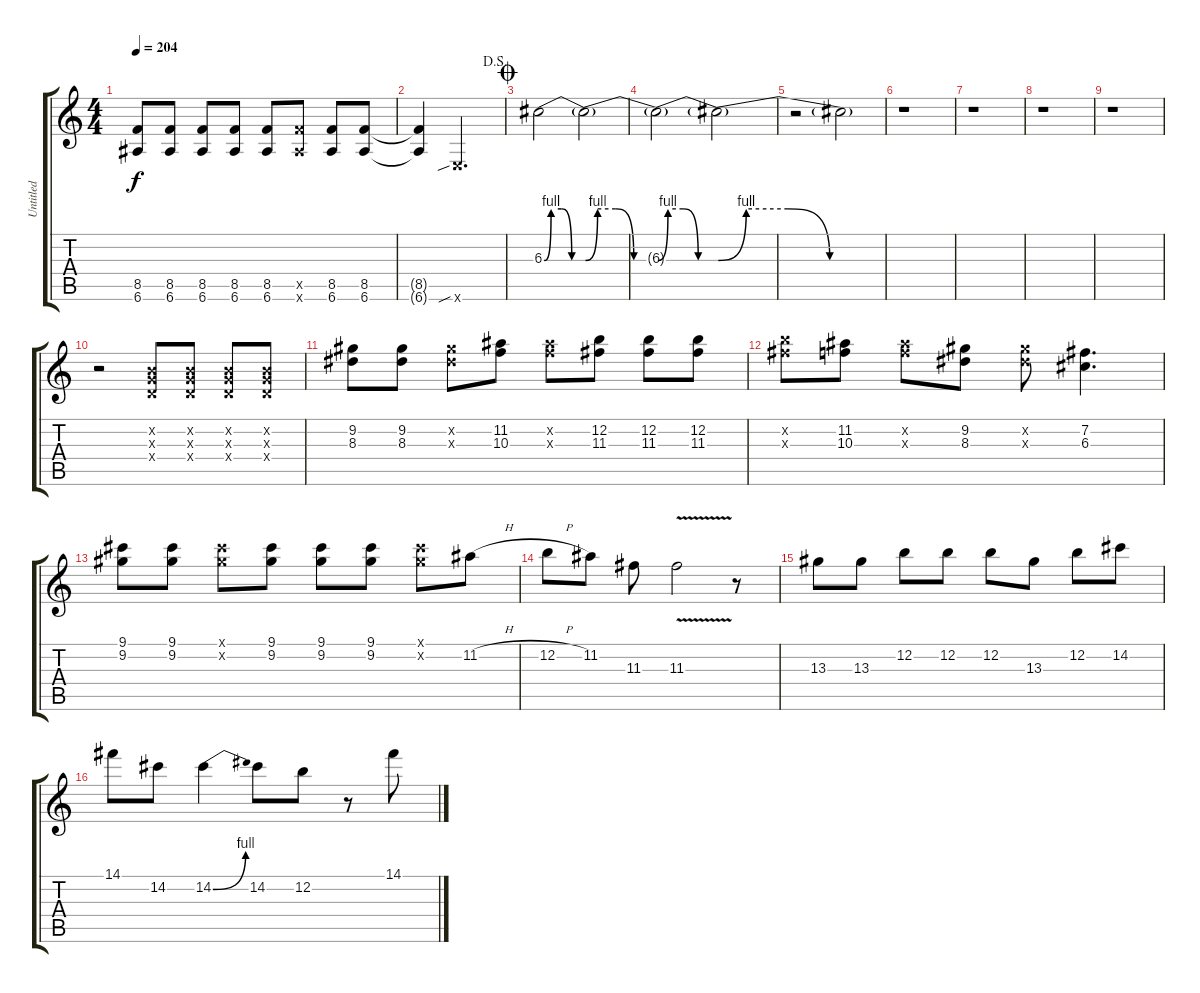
\track ("Untitled" "Untitled") {instrument acousticguitarsteel}
\staff {score tabs}
\tuning (E4 B3 G3 D3 A2 E2) {hide}
\ts (4 4)
\tempo 204
\clef g2
\ks c
(8.5 6.6).8{dy f} (8.5 6.6).8 (8.5 6.6).8 (8.5 6.6).8 (8.5 6.6).8 (8.5{x} 6.6{x}).8 (8.5 6.6).8 (8.5 6.6).8 |
\jump dalsegno
(8.5{t} 6.6{t}).4 0.6{sib x}.2{d} |
\jump coda
6.3{be (custom 0 0 10 4 25 4 40 0 60 0)}.2 6.3{be (custom 0 0 10 4 25 4 40 0 60 0) t}.2 |
6.3{be (custom 0 0 10 4 25 4 40 0 60 0) t}.2 6.3{be (custom 0 0 10 4 25 4 40 0 60 0) t}.2 |
r.2 6.3{t}.2 |
r.1 |
r.1 |
r.1 |
r.1 |
r.2 (0.2{x} 0.3{x} 0.4{x}).8 (0.2{x} 0.3{x} 0.4{x}).8 (0.2{x} 0.3{x} 0.4{x}).8 (0.2{x} 0.3{x} 0.4{x}).8 |
(9.2 8.3).8 (9.2 8.3).8 (9.2{x} 8.3{x}).8 (11.2 10.3).8 (11.2{x} 10.3{x}).8 (12.2 11.3).8 (12.2 11.3).8 (12.2 11.3).8 |
(12.2{x} 11.3{x}).8 (11.2 10.3).8 (11.2{x} 10.3{x}).8 (9.2 8.3).8 (9.2{x} 8.3{x}).8 (7.2 6.3).4{d} |
(9.1 9.2).8 (9.1 9.2).8 (9.1{x} 9.2{x}).8 (9.1 9.2).8 (9.1 9.2).8 (9.1 9.2).8 (9.1{x} 9.2{x}).8 11.2{h}.8 |
12.2{h}.8 11.2.8 11.3.8 11.3{v}.2 r.8 |
13.3.8 13.3.8 12.2.8 12.2.8 12.2.8 13.3.8 12.2.8 14.2.8 |
14.1.8 14.2.8 14.2{be (bend 0 0 60 4)}.4 14.2.8 12.2.8 r.8 14.1.8
